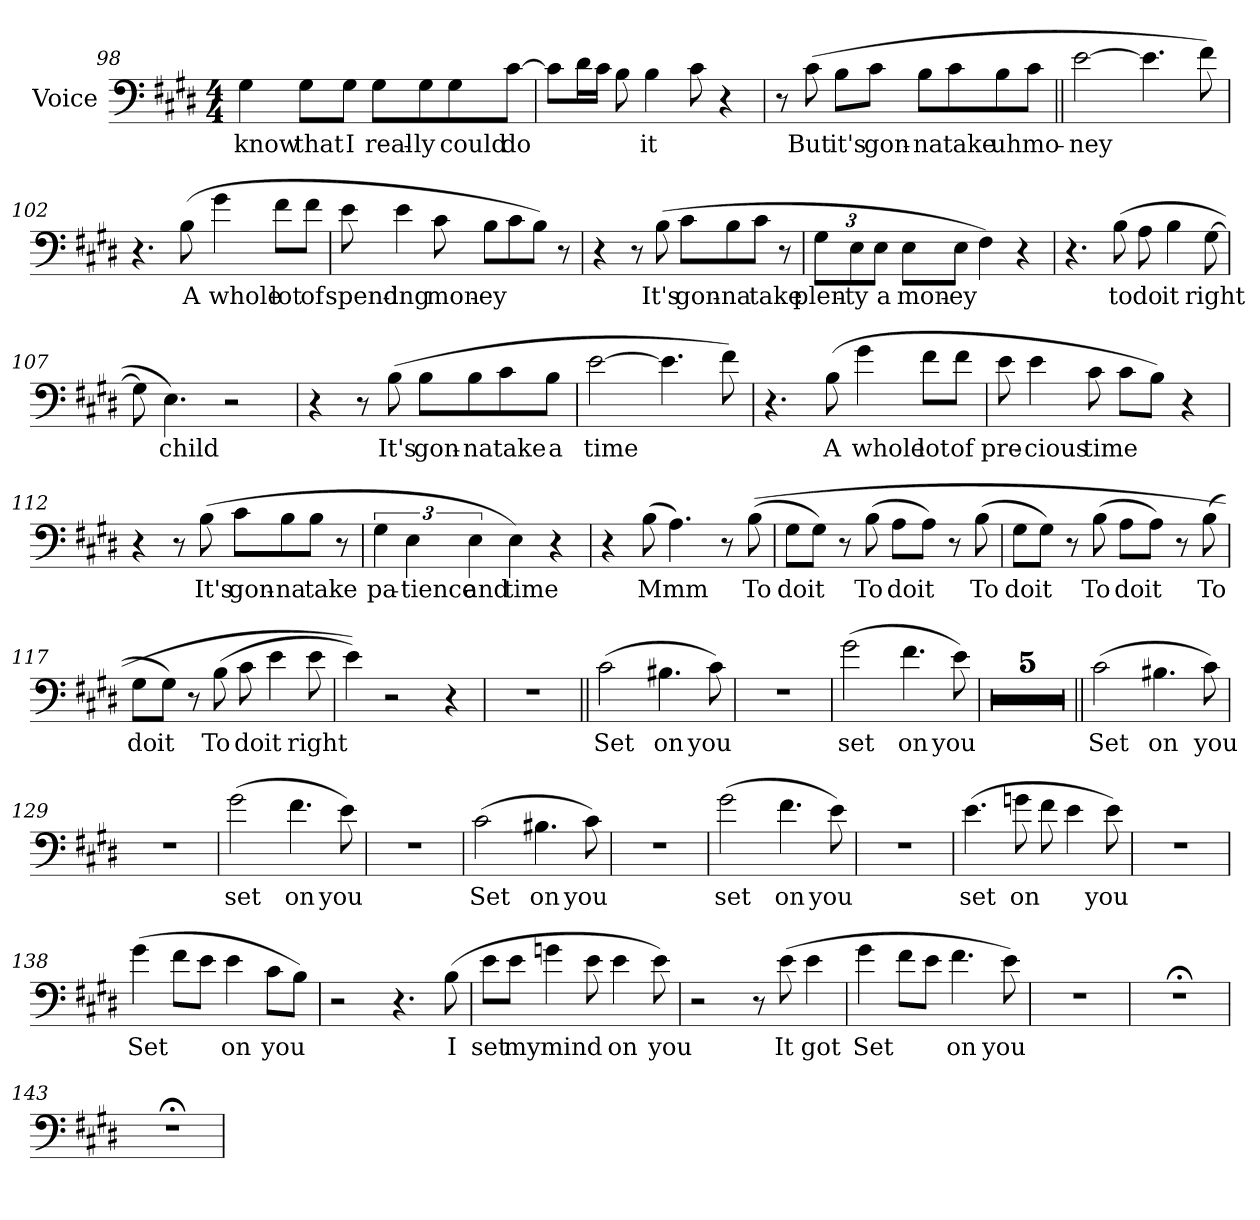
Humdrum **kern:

**kern	**text
*part1	*part1
*staff1	*staff1
*I"Voice	*
*I'Voice	*
!!LO:LB:g=z
*clefF4	*
*k[f#c#g#d#]	*
*E:	*
*M4/4	*
=98	=98
!	!LO:LY:b
4G#\	know
!	!LO:LY:b
8G#\L	that
!	!LO:LY:b
8G#\J	I
!	!LO:LY:b
8G#\L	real-
!	!LO:LY:b
8G#\	-ly
!	!LO:LY:b
8G#\	could
!	!LO:LY:b
[8c#\J	do
=99	=99
8c#\L]	.
16d#\L	.
16c#\JJ	.
8B\	.
!	!LO:LY:b
4B\	it
8c#\	.
4r	.
=100	=100
8r	.
!	!LO:LY:b
(>8c#\	But
!	!LO:LY:b
8B\L	it's
!	!LO:LY:b
8c#\J	gon-
!	!LO:LY:b
8B\L	-na
!	!LO:LY:b
8c#\	take
!	!LO:LY:b
8B\	uh
!	!LO:LY:b
8c#\J	mo-
=101||	=101||
!	!LO:LY:b
[2e\	-ney
4.e\]	.
8f#\)	.
!!LO:LB:g=z
=102	=102
4.r	.
!	!LO:LY:b
(>8B\	A
!	!LO:LY:b
4g#\	whole
!	!LO:LY:b
8f#\L	lot
!	!LO:LY:b
8f#\J	of
=103	=103
!	!LO:LY:b
8e\	spend-
!	!LO:LY:b
4e\	-ing
!	!LO:LY:b
8c#\	mon-
!	!LO:LY:b
8B\L	-ey
8c#\	.
8B\J)	.
8r	.
=104	=104
4r	.
8r	.
!	!LO:LY:b
(>8B\	It's
!	!LO:LY:b
8c#\L	gon-
!	!LO:LY:b
8B\	-na
!	!LO:LY:b
8c#\J	take
8r	.
=105	=105
*Xbrackettup	*
!	!LO:LY:b
12G#\L	plen-
!	!LO:LY:b
12E\	-ty
!	!LO:LY:b
12E\J	a
!	!LO:LY:b
8E\L	mon-
!	!LO:LY:b
8E\J	-ey
4F#\)	.
4r	.
!!LO:LB:g=z
=106	=106
4.r	.
!	!LO:LY:b
(>8B\	to
!	!LO:LY:b
8A\	do
!	!LO:LY:b
4B\	it
!	!LO:LY:b
[8G#\	right
=107	=107
8G#\]	.
!	!LO:LY:b
4.E\)	child
2r	.
=108	=108
4r	.
8r	.
!	!LO:LY:b
(>8B\	It's
!	!LO:LY:b
8B\L	gon-
!	!LO:LY:b
8B\	-na
!	!LO:LY:b
8c#\	take
!	!LO:LY:b
8B\J	a
=109	=109
!	!LO:LY:b
[2e\	time
4.e\]	.
8f#\)	.
=110	=110
4.r	.
!	!LO:LY:b
(>8B\	A
!	!LO:LY:b
4g#\	whole
!	!LO:LY:b
8f#\L	lot
!	!LO:LY:b
8f#\J	of
!!LO:LB:g=z
=111	=111
!	!LO:LY:b
8e\	pre-
!	!LO:LY:b
4e\	-cious
!	!LO:LY:b
8c#\	time
8c#\L	.
8B\J)	.
4r	.
=112	=112
4r	.
8r	.
!	!LO:LY:b
(>8B\	It's
!	!LO:LY:b
8c#\L	gon-
!	!LO:LY:b
8B\	-na
!	!LO:LY:b
8B\J	take
8r	.
=113	=113
*brackettup	*
!	!LO:LY:b
6G#\	pa-
!	!LO:LY:b
6E\	-tience
!	!LO:LY:b
6E\	and
!	!LO:LY:b
4E\)	time
4r	.
=114	=114
4r	.
!	!LO:LY:b
(>8B\	Mmm
4.A\)	.
8r	.
!	!LO:LY:b
(>(>8B\	To
!!LO:LB:g=z
=115	=115
!	!LO:LY:b
8G#\L	do
!	!LO:LY:b
8G#\J)	it
8r	.
!	!LO:LY:b
(>8B\	To
!	!LO:LY:b
8A\L	do
!	!LO:LY:b
8A\J)	it
8r	.
!	!LO:LY:b
(>8B\	To
=116	=116
!	!LO:LY:b
8G#\L	do
!	!LO:LY:b
8G#\J)	it
8r	.
!	!LO:LY:b
(>8B\	To
!	!LO:LY:b
8A\L	do
!	!LO:LY:b
8A\J)	it
8r	.
!	!LO:LY:b
(>8B\	To
=117	=117
!	!LO:LY:b
8G#\L	do
!	!LO:LY:b
8G#\J)	it
8r	.
!	!LO:LY:b
(>8B\	To
!	!LO:LY:b
8c#\	do
!	!LO:LY:b
4e\	it
!	!LO:LY:b
8e\	right
=118	=118
4e\))	.
2r	.
4r	.
=119	=119
1r	.
!!LO:LB:g=z
=120||	=120||
!	!LO:LY:b
(>2c#\	Set
!	!LO:LY:b
4.B#X\	on
!	!LO:LY:b
8c#\)	you
=121	=121
1r	.
=122	=122
!	!LO:LY:b
(>2g#\	set
!	!LO:LY:b
4.f#\	on
!	!LO:LY:b
8e\)	you
=123	=123
1r	.
=124	=124
1r	.
=125	=125
1r	.
=126	=126
1r	.
=127	=127
1r	.
!!LO:LB:g=z
=128||	=128||
!	!LO:LY:b
(>2c#\	Set
!	!LO:LY:b
4.B#X\	on
!	!LO:LY:b
8c#\)	you
=129	=129
1r	.
=130	=130
!	!LO:LY:b
(>2g#\	set
!	!LO:LY:b
4.f#\	on
!	!LO:LY:b
8e\)	you
=131	=131
1r	.
=132	=132
!	!LO:LY:b
(>2c#\	Set
!	!LO:LY:b
4.B#X\	on
!	!LO:LY:b
8c#\)	you
=133	=133
1r	.
=134	=134
!	!LO:LY:b
(>2g#\	set
!	!LO:LY:b
4.f#\	on
!	!LO:LY:b
8e\)	you
!!LO:LB:g=z
=135	=135
1r	.
=136	=136
!	!LO:LY:b
(>4.e\	set
!	!LO:LY:b
8gn\	on
8f#\	.
4e\	.
!	!LO:LY:b
8e\)	you
=137	=137
1r	.
=138	=138
!	!LO:LY:b
(>4g#\	Set
8f#\L	.
8e\J	.
!	!LO:LY:b
4e\	on
!	!LO:LY:b
8c#\L	you
8B\J)	.
=139	=139
2r	.
4.r	.
!	!LO:LY:b
(>8B\	I
!!LO:PB:g=z
=140	=140
!	!LO:LY:b
8e\L	set
!	!LO:LY:b
8e\J	my
!	!LO:LY:b
4gn\	mind
8e\	.
!	!LO:LY:b
4e\	on
!	!LO:LY:b
8e\)	you
=141	=141
2r	.
8r	.
!	!LO:LY:b
(>8e\	It
!	!LO:LY:b
4e\	got
=142	=142
!	!LO:LY:b
4g#\	Set
8f#\L	.
8e\J	.
!	!LO:LY:b
4.f#\	on
!	!LO:LY:b
8e\)	you
=143	=143
1r	.
=143X1	=143X1
1r;<	.
=143X2	=143X2
1r;<	.
=	=
*-	*-
